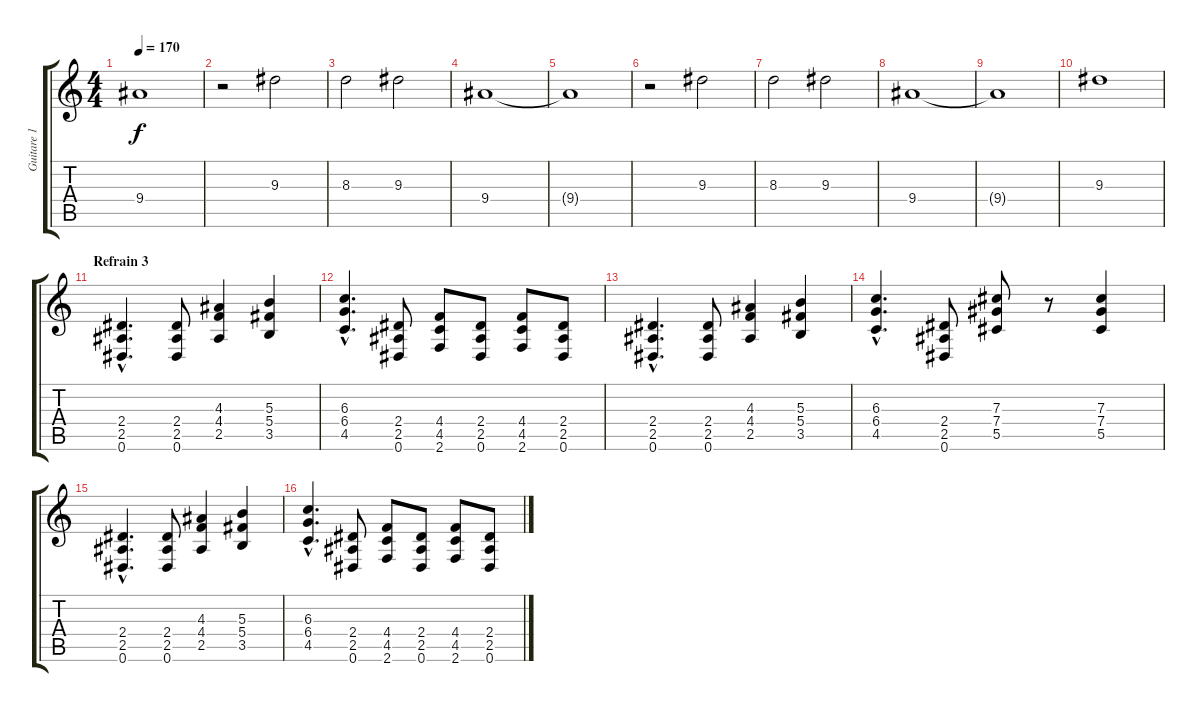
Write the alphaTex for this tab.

\track ("Guitare 1 - Bill Priddle" "Guitare 1 ") {instrument distortionguitar}
\staff {score tabs}
\tuning (Eb4 Bb3 Gb3 Db3 Ab2 Eb2) {hide}
\ts (4 4)
\tempo 170
\clef g2
\ks c
9.4{t}.1{dy f} |
r.2 9.3.2 |
8.3.2 9.3.2 |
9.4.1 |
9.4{t}.1 |
r.2 9.3.2 |
8.3.2 9.3.2 |
9.4.1 |
9.4{t}.1 |
9.3.1 |
\section ("" "Refrain 3")
(2.4{hac} 2.5{hac} 0.6{hac}).4{d} (2.4 2.5 0.6).8 (4.3 4.4 2.5).4 (5.3 5.4 3.5).4 |
(6.3{hac} 6.4{hac} 4.5{hac}).4{d} (2.4 2.5 0.6).8 (4.4 4.5 2.6).8 (2.4 2.5 0.6).8 (4.4 4.5 2.6).8 (2.4 2.5 0.6).8 |
(2.4{hac} 2.5{hac} 0.6{hac}).4{d} (2.4 2.5 0.6).8 (4.3 4.4 2.5).4 (5.3 5.4 3.5).4 |
(6.3{hac} 6.4{hac} 4.5{hac}).4{d} (2.4 2.5 0.6).8 (7.3 7.4 5.5).8 r.8 (7.3 7.4 5.5).4 |
(2.4{hac} 2.5{hac} 0.6{hac}).4{d} (2.4 2.5 0.6).8 (4.3 4.4 2.5).4 (5.3 5.4 3.5).4 |
(6.3{hac} 6.4{hac} 4.5{hac}).4{d} (2.4 2.5 0.6).8 (4.4 4.5 2.6).8 (2.4 2.5 0.6).8 (4.4 4.5 2.6).8 (2.4 2.5 0.6).8
